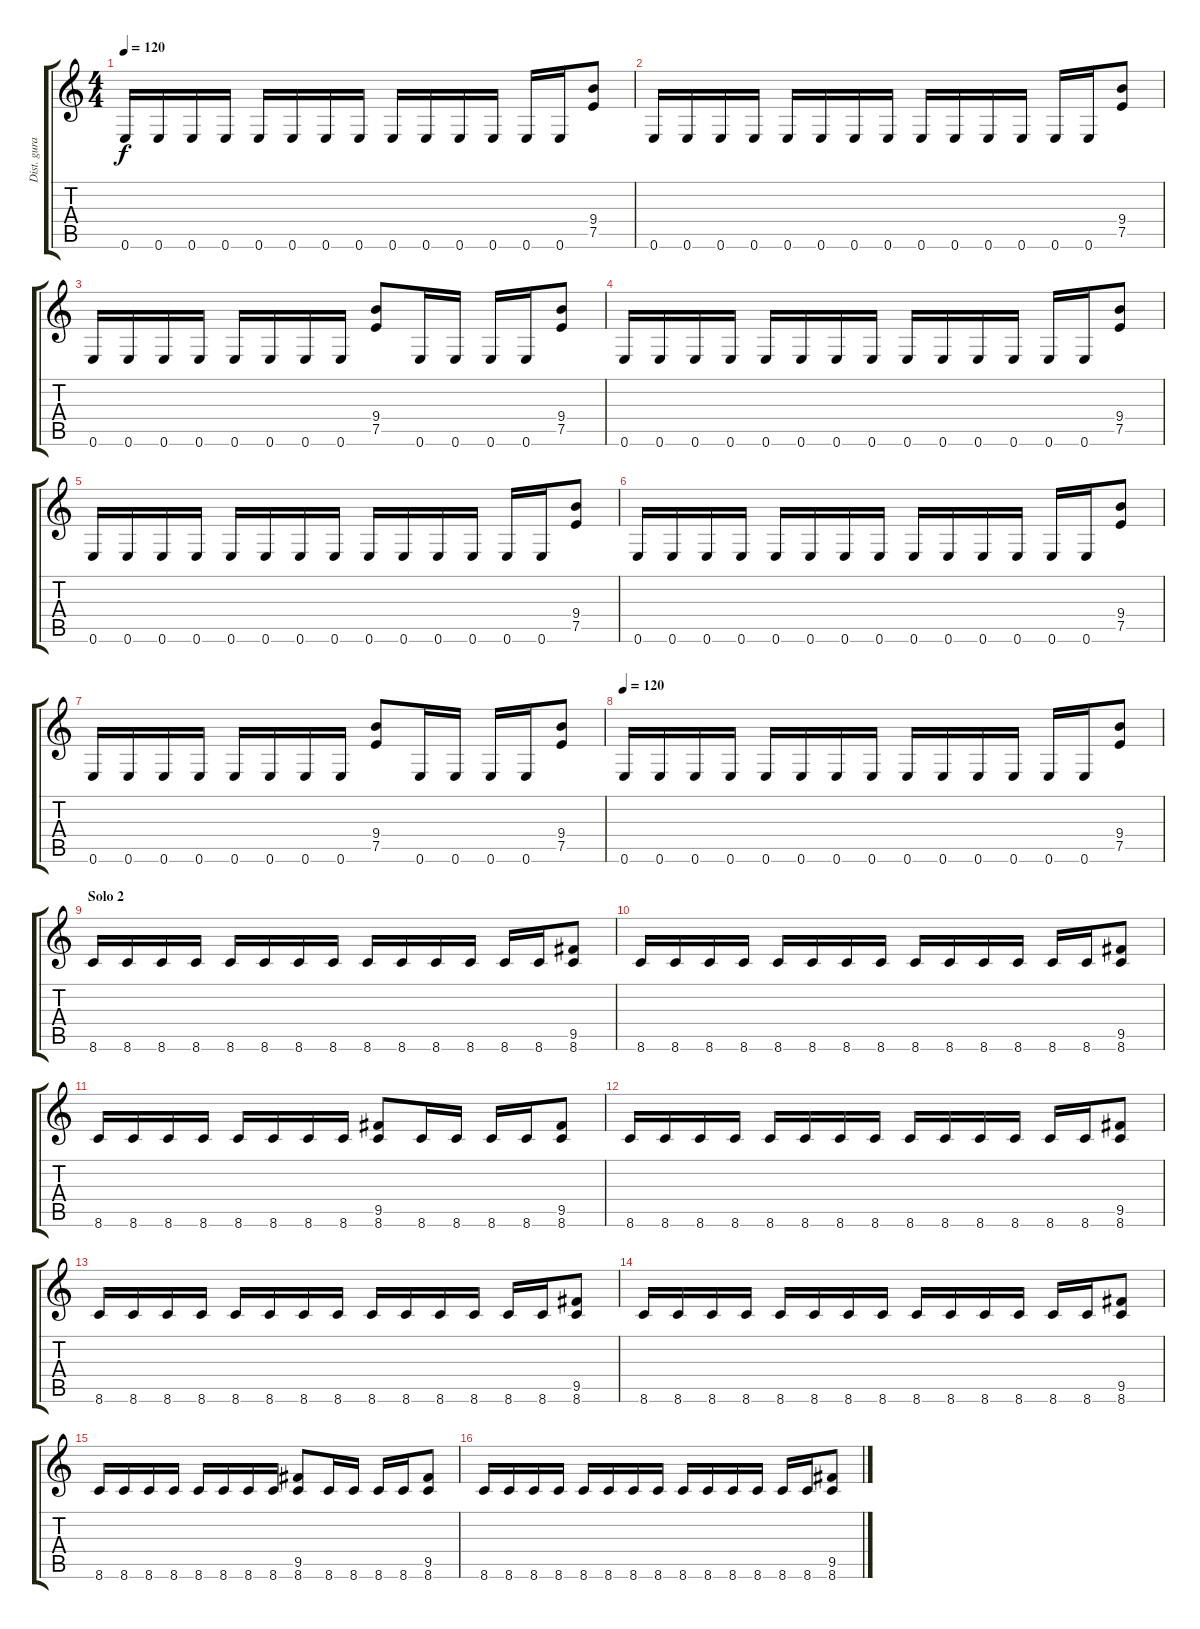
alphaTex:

\track ("Dist. gura" "Dist. gura") {instrument distortionguitar}
\staff {score tabs}
\tuning (E4 B3 G3 D3 A2 E2) {hide}
\ts (4 4)
\tempo 120
\clef g2
\ks c
0.6.16{dy f} 0.6.16 0.6.16 0.6.16 0.6.16 0.6.16 0.6.16 0.6.16 0.6.16 0.6.16 0.6.16 0.6.16 0.6.16 0.6.16 (9.4 7.5).8 |
0.6.16 0.6.16 0.6.16 0.6.16 0.6.16 0.6.16 0.6.16 0.6.16 0.6.16 0.6.16 0.6.16 0.6.16 0.6.16 0.6.16 (9.4 7.5).8 |
0.6.16 0.6.16 0.6.16 0.6.16 0.6.16 0.6.16 0.6.16 0.6.16 (9.4 7.5).8 0.6.16 0.6.16 0.6.16 0.6.16 (9.4 7.5).8 |
0.6.16 0.6.16 0.6.16 0.6.16 0.6.16 0.6.16 0.6.16 0.6.16 0.6.16 0.6.16 0.6.16 0.6.16 0.6.16 0.6.16 (9.4 7.5).8 |
0.6.16 0.6.16 0.6.16 0.6.16 0.6.16 0.6.16 0.6.16 0.6.16 0.6.16 0.6.16 0.6.16 0.6.16 0.6.16 0.6.16 (9.4 7.5).8 |
0.6.16 0.6.16 0.6.16 0.6.16 0.6.16 0.6.16 0.6.16 0.6.16 0.6.16 0.6.16 0.6.16 0.6.16 0.6.16 0.6.16 (9.4 7.5).8 |
0.6.16 0.6.16 0.6.16 0.6.16 0.6.16 0.6.16 0.6.16 0.6.16 (9.4 7.5).8 0.6.16 0.6.16 0.6.16 0.6.16 (9.4 7.5).8 |
\tempo 120
0.6.16 0.6.16 0.6.16 0.6.16 0.6.16 0.6.16 0.6.16 0.6.16 0.6.16 0.6.16 0.6.16 0.6.16 0.6.16 0.6.16 (9.4 7.5).8 |
\section ("" "Solo 2")
8.6.16 8.6.16 8.6.16 8.6.16 8.6.16 8.6.16 8.6.16 8.6.16 8.6.16 8.6.16 8.6.16 8.6.16 8.6.16 8.6.16 (9.5 8.6).8 |
8.6.16 8.6.16 8.6.16 8.6.16 8.6.16 8.6.16 8.6.16 8.6.16 8.6.16 8.6.16 8.6.16 8.6.16 8.6.16 8.6.16 (9.5 8.6).8 |
8.6.16 8.6.16 8.6.16 8.6.16 8.6.16 8.6.16 8.6.16 8.6.16 (9.5 8.6).8 8.6.16 8.6.16 8.6.16 8.6.16 (9.5 8.6).8 |
8.6.16 8.6.16 8.6.16 8.6.16 8.6.16 8.6.16 8.6.16 8.6.16 8.6.16 8.6.16 8.6.16 8.6.16 8.6.16 8.6.16 (9.5 8.6).8 |
8.6.16 8.6.16 8.6.16 8.6.16 8.6.16 8.6.16 8.6.16 8.6.16 8.6.16 8.6.16 8.6.16 8.6.16 8.6.16 8.6.16 (9.5 8.6).8 |
8.6.16 8.6.16 8.6.16 8.6.16 8.6.16 8.6.16 8.6.16 8.6.16 8.6.16 8.6.16 8.6.16 8.6.16 8.6.16 8.6.16 (9.5 8.6).8 |
8.6.16 8.6.16 8.6.16 8.6.16 8.6.16 8.6.16 8.6.16 8.6.16 (9.5 8.6).8 8.6.16 8.6.16 8.6.16 8.6.16 (9.5 8.6).8 |
8.6.16 8.6.16 8.6.16 8.6.16 8.6.16 8.6.16 8.6.16 8.6.16 8.6.16 8.6.16 8.6.16 8.6.16 8.6.16 8.6.16 (9.5 8.6).8
